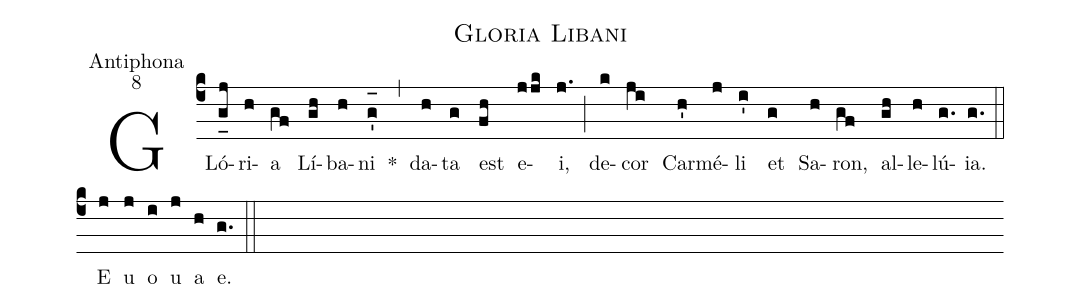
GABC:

name:Gloria Libani;
office-part:Antiphona;
mode:8;
%%
(c4) GLó(g_[uh:l]j)ri(h)a(gf) Lí(gh)ba(h)ni(g'_[oh:h]) *(,) da(h)ta(g) est(fh) e(jjk)i,(j.) (;) de(k)cor(ji) Car(h')mé(j)li(i') et(g) Sa(h)ron,(gf) al(gh)le(h)lú(g.){ia}.(g.) (::) <eu>E(j) u(j) o(i) u(j) a(h) e.</eu>(g.) (::)
